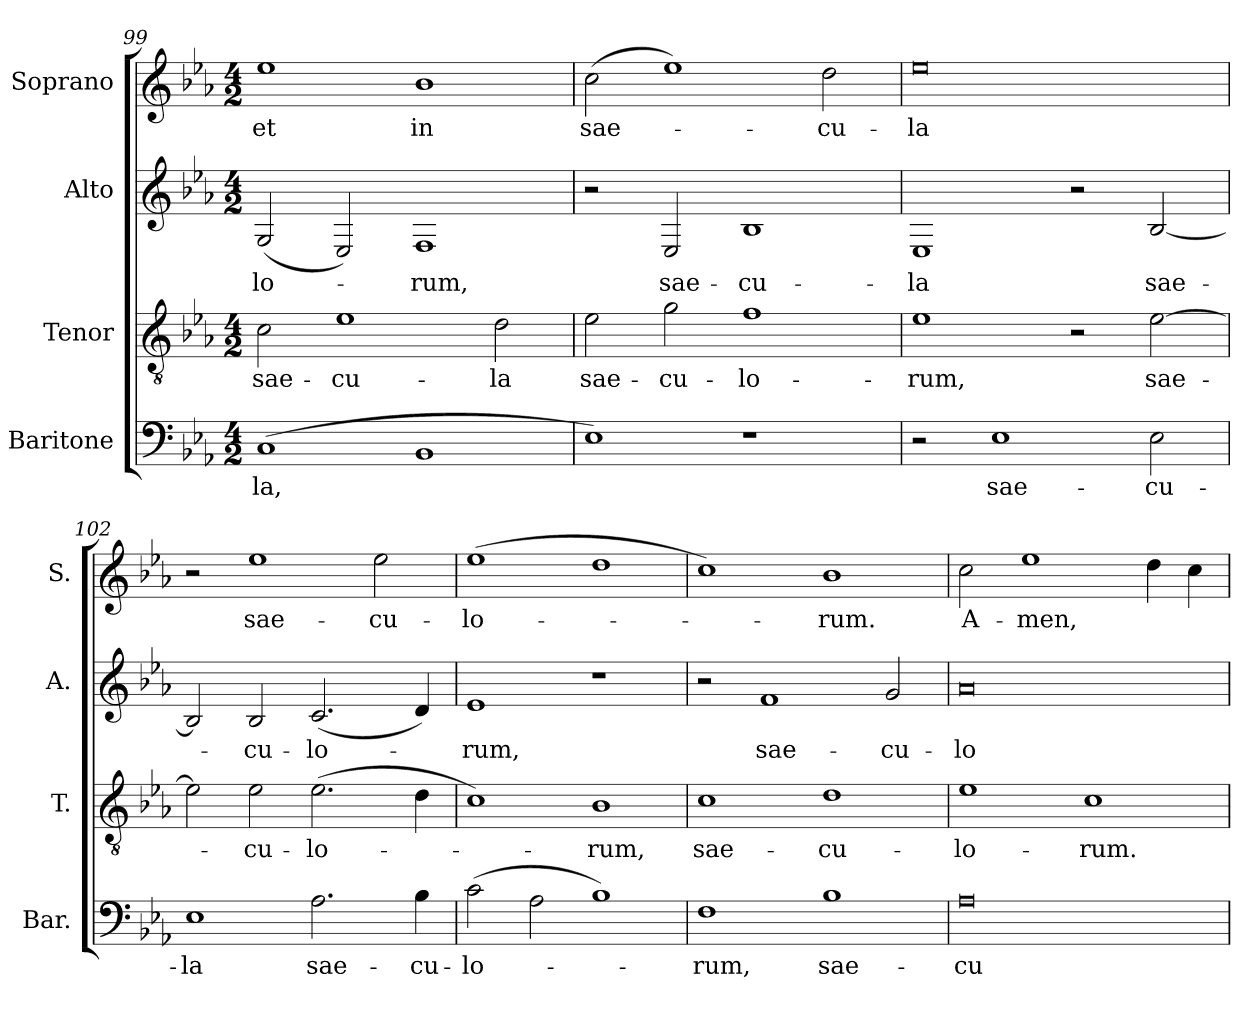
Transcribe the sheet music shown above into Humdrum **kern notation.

**kern	**text	**kern	**text	**kern	**text	**kern	**text
*part4	*part4	*part3	*part3	*part2	*part2	*part1	*part1
*staff4	*staff4	*staff3	*staff3	*staff2	*staff2	*staff1	*staff1
*I"Baritone	*	*I"Tenor	*	*I"Alto	*	*I"Soprano	*
*I'Bar.	*	*I'T.	*	*I'A.	*	*I'S.	*
*clefF4	*	*clefGv2	*	*clefG2	*	*clefG2	*
*	*	*ITrd7c12	*	*	*	*	*
*k[b-e-a-]	*	*k[b-e-a-]	*	*k[b-e-a-]	*	*k[b-e-a-]	*
*E-:	*	*E-:	*	*E-:	*	*E-:	*
*M4/2	*	*M4/2	*	*M4/2	*	*M4/2	*
=99	=99	=99	=99	=99	=99	=99	=99
!	!LO:LY:b:color=#000000	!	!	!	!	!	!
!	!	!	!LO:LY:b:color=#000000	!	!	!	!
!	!	!	!	!	!LO:LY:b:color=#000000	!	!
!	!	!	!	!	!	!	!LO:LY:b:color=#000000
(1Ci	-la,	2Ci\	sae-	(2Gi/	-lo-	1ee-i	et
!	!	!	!LO:LY:b:color=#000000	!	!	!	!
.	.	1E-i	-cu-	2E-i/)	.	.	.
!	!	!	!	!	!LO:LY:b:color=#000000	!	!
!	!	!	!	!	!	!	!LO:LY:b:color=#000000
1BB-i	.	.	.	1Fi	-rum,	1b-i	in
!	!	!	!LO:LY:b:color=#000000	!	!	!	!
.	.	2Di\	-la	.	.	.	.
=100	=100	=100	=100	=100	=100	=100	=100
!	!	!	!LO:LY:b:color=#000000	!	!	!	!
!	!	!	!	!	!	!	!LO:LY:b:color=#000000
1E-i)	.	2E-i\	sae-	2r	.	(2cci\	sae-
!	!	!	!LO:LY:b:color=#000000	!	!	!	!
!	!	!	!	!	!LO:LY:b:color=#000000	!	!
.	.	2Gi\	-cu-	2E-i/	sae-	1ee-i)	.
!	!	!	!LO:LY:b:color=#000000	!	!	!	!
!	!	!	!	!	!LO:LY:b:color=#000000	!	!
1r	.	1Fi	-lo-	1B-i	-cu-	.	.
!	!	!	!	!	!	!	!LO:LY:b:color=#000000
.	.	.	.	.	.	2ddi\	-cu-
=101	=101	=101	=101	=101	=101	=101	=101
!	!	!	!LO:LY:b:color=#000000	!	!	!	!
!	!	!	!	!	!LO:LY:b:color=#000000	!	!
!	!	!	!	!	!	!	!LO:LY:b:color=#000000
2r	.	1E-i	-rum,	1E-i	-la	0ee-i	-la
!	!LO:LY:b:color=#000000	!	!	!	!	!	!
1E-i	sae-	.	.	.	.	.	.
.	.	2r	.	2r	.	.	.
!	!LO:LY:b:color=#000000	!	!	!	!	!	!
!	!	!	!LO:LY:b:color=#000000	!	!	!	!
!	!	!	!	!	!LO:LY:b:color=#000000	!	!
2E-i\	-cu-	[2E-i\	sae-	[2B-i/	sae-	.	.
!!LO:LB:g=z
=102	=102	=102	=102	=102	=102	=102	=102
!	!LO:LY:b:color=#000000	!	!	!	!	!	!
1E-i	-la	2E-i\]	.	2B-i/]	.	2r	.
!	!	!	!LO:LY:b:color=#000000	!	!	!	!
!	!	!	!	!	!LO:LY:b:color=#000000	!	!
!	!	!	!	!	!	!	!LO:LY:b:color=#000000
.	.	2E-i\	-cu-	2B-i/	-cu-	1ee-i	sae-
!	!LO:LY:b:color=#000000	!	!	!	!	!	!
!	!	!	!LO:LY:b:color=#000000	!	!	!	!
!	!	!	!	!	!LO:LY:b:color=#000000	!	!
2.A-i\	sae-	(2.E-i\	-lo-	(2.ci/	-lo-	.	.
!	!	!	!	!	!	!	!LO:LY:b:color=#000000
.	.	.	.	.	.	2ee-i\	-cu-
!	!LO:LY:b:color=#000000	!	!	!	!	!	!
4B-i\	-cu-	4Di\	.	4di/)	.	.	.
=103	=103	=103	=103	=103	=103	=103	=103
!	!LO:LY:b:color=#000000	!	!	!	!	!	!
!	!	!	!	!	!LO:LY:b:color=#000000	!	!
!	!	!	!	!	!	!	!LO:LY:b:color=#000000
(2ci\	-lo-	1Ci)	.	1e-i	-rum,	(1ee-i	-lo-
2A-i\	.	.	.	.	.	.	.
!	!	!	!LO:LY:b:color=#000000	!	!	!	!
1B-i)	.	1BB-i	-rum,	1r	.	1ddi	.
=104	=104	=104	=104	=104	=104	=104	=104
!	!LO:LY:b:color=#000000	!	!	!	!	!	!
!	!	!	!LO:LY:b:color=#000000	!	!	!	!
1Fi	-rum,	1Ci	sae-	2r	.	1cci)	.
!	!	!	!	!	!LO:LY:b:color=#000000	!	!
.	.	.	.	1fi	sae-	.	.
!	!LO:LY:b:color=#000000	!	!	!	!	!	!
!	!	!	!LO:LY:b:color=#000000	!	!	!	!
!	!	!	!	!	!	!	!LO:LY:b:color=#000000
1B-i	sae-	1Di	-cu-	.	.	1b-i	-rum.
!	!	!	!	!	!LO:LY:b:color=#000000	!	!
.	.	.	.	2gi/	-cu-	.	.
=105	=105	=105	=105	=105	=105	=105	=105
!	!LO:LY:b:color=#000000	!	!	!	!	!	!
!	!	!	!LO:LY:b:color=#000000	!	!	!	!
!	!	!	!	!	!LO:LY:b:color=#000000	!	!
!	!	!	!	!	!	!	!LO:LY:b:color=#000000
0A-i	-cu-	1E-i	-lo-	0a-i	-lo-	2cci\	A-
!	!	!	!	!	!	!	!LO:LY:b:color=#000000
.	.	.	.	.	.	1ee-i	-men,
!	!	!	!LO:LY:b:color=#000000	!	!	!	!
.	.	1Ci	-rum.	.	.	.	.
.	.	.	.	.	.	4ddi\	.
.	.	.	.	.	.	4cci\	.
=	=	=	=	=	=	=	=
*-	*-	*-	*-	*-	*-	*-	*-
